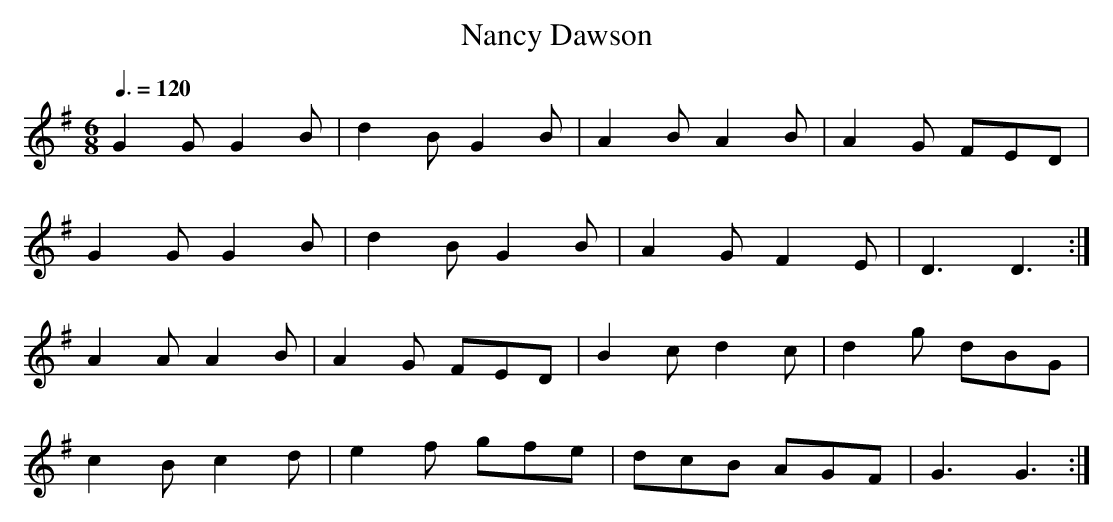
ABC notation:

X:1
T:Nancy Dawson
M:6/8
L:1/8
Q:3/8=120
K:G
G2G G2B | d2B G2B | A2B A2B | A2G FED |
G2G G2B | d2B G2B | A2G F2E | D3 D3 :|
A2A A2B | A2G FED | B2c d2c | d2g dBG |
c2B c2d | e2f gfe | dcB AGF | G3 G3 :|
